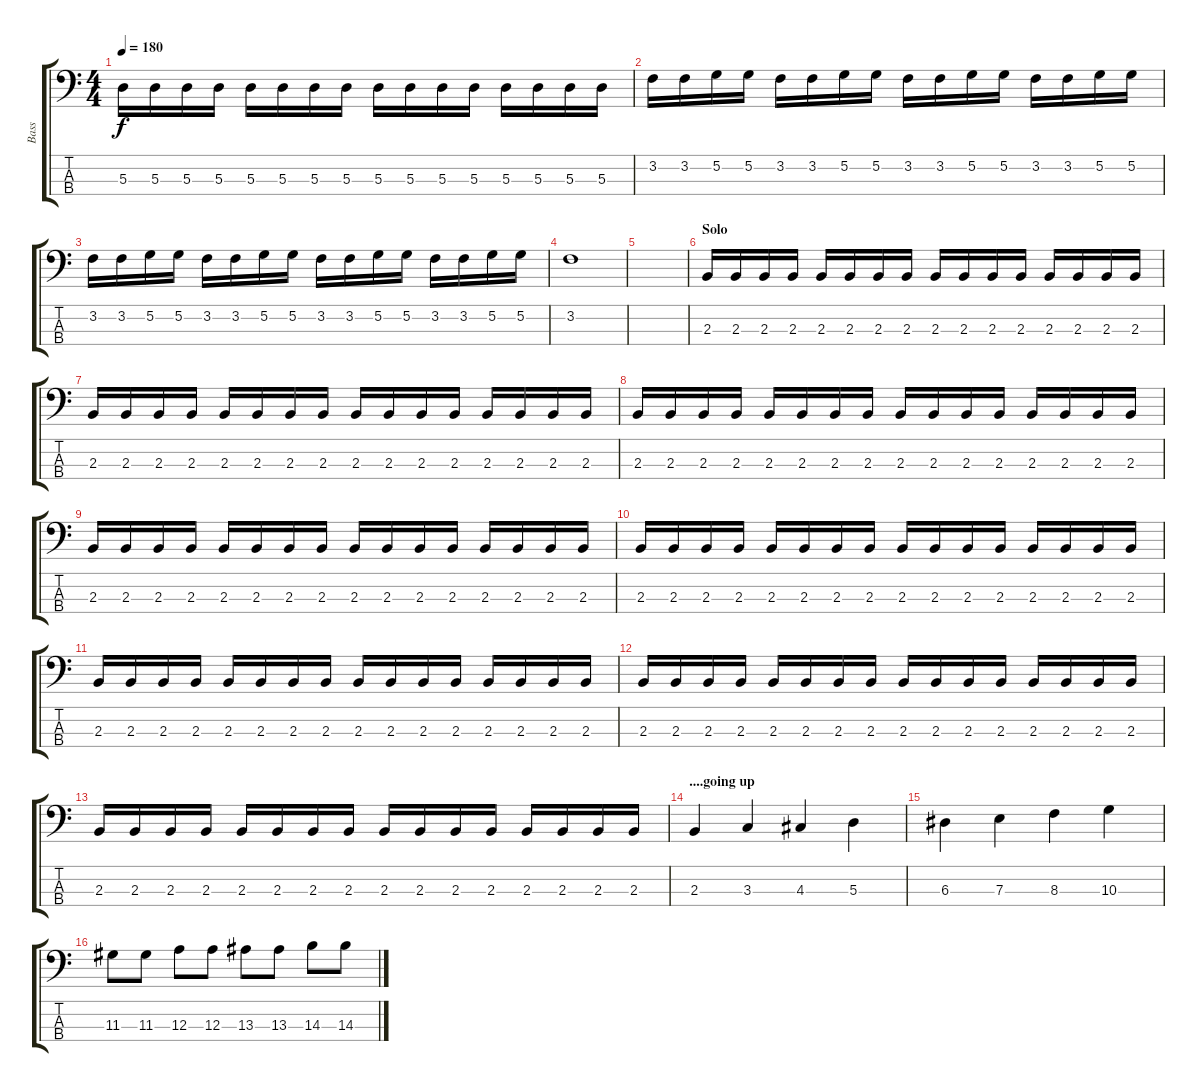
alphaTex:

\track ("Bass" "Bass") {instrument electricbassfinger}
\staff {score tabs}
\tuning (G2 D2 A1 E1) {hide}
\ts (4 4)
\tempo 180
\clef f4
\ks c
5.3.16{dy f} 5.3.16 5.3.16 5.3.16 5.3.16 5.3.16 5.3.16 5.3.16 5.3.16 5.3.16 5.3.16 5.3.16 5.3.16 5.3.16 5.3.16 5.3.16 |
3.2.16 3.2.16 5.2.16 5.2.16 3.2.16 3.2.16 5.2.16 5.2.16 3.2.16 3.2.16 5.2.16 5.2.16 3.2.16 3.2.16 5.2.16 5.2.16 |
3.2.16 3.2.16 5.2.16 5.2.16 3.2.16 3.2.16 5.2.16 5.2.16 3.2.16 3.2.16 5.2.16 5.2.16 3.2.16 3.2.16 5.2.16 5.2.16 |
3.2.1 |
|
\section ("" "Solo")
2.3.16 2.3.16 2.3.16 2.3.16 2.3.16 2.3.16 2.3.16 2.3.16 2.3.16 2.3.16 2.3.16 2.3.16 2.3.16 2.3.16 2.3.16 2.3.16 |
2.3.16 2.3.16 2.3.16 2.3.16 2.3.16 2.3.16 2.3.16 2.3.16 2.3.16 2.3.16 2.3.16 2.3.16 2.3.16 2.3.16 2.3.16 2.3.16 |
2.3.16 2.3.16 2.3.16 2.3.16 2.3.16 2.3.16 2.3.16 2.3.16 2.3.16 2.3.16 2.3.16 2.3.16 2.3.16 2.3.16 2.3.16 2.3.16 |
2.3.16 2.3.16 2.3.16 2.3.16 2.3.16 2.3.16 2.3.16 2.3.16 2.3.16 2.3.16 2.3.16 2.3.16 2.3.16 2.3.16 2.3.16 2.3.16 |
2.3.16 2.3.16 2.3.16 2.3.16 2.3.16 2.3.16 2.3.16 2.3.16 2.3.16 2.3.16 2.3.16 2.3.16 2.3.16 2.3.16 2.3.16 2.3.16 |
2.3.16 2.3.16 2.3.16 2.3.16 2.3.16 2.3.16 2.3.16 2.3.16 2.3.16 2.3.16 2.3.16 2.3.16 2.3.16 2.3.16 2.3.16 2.3.16 |
2.3.16 2.3.16 2.3.16 2.3.16 2.3.16 2.3.16 2.3.16 2.3.16 2.3.16 2.3.16 2.3.16 2.3.16 2.3.16 2.3.16 2.3.16 2.3.16 |
2.3.16 2.3.16 2.3.16 2.3.16 2.3.16 2.3.16 2.3.16 2.3.16 2.3.16 2.3.16 2.3.16 2.3.16 2.3.16 2.3.16 2.3.16 2.3.16 |
\section ("" "....going up")
2.3.4 3.3.4 4.3.4 5.3.4 |
6.3.4 7.3.4 8.3.4 10.3.4 |
11.3.8 11.3.8 12.3.8 12.3.8 13.3.8 13.3.8 14.3.8 14.3.8
